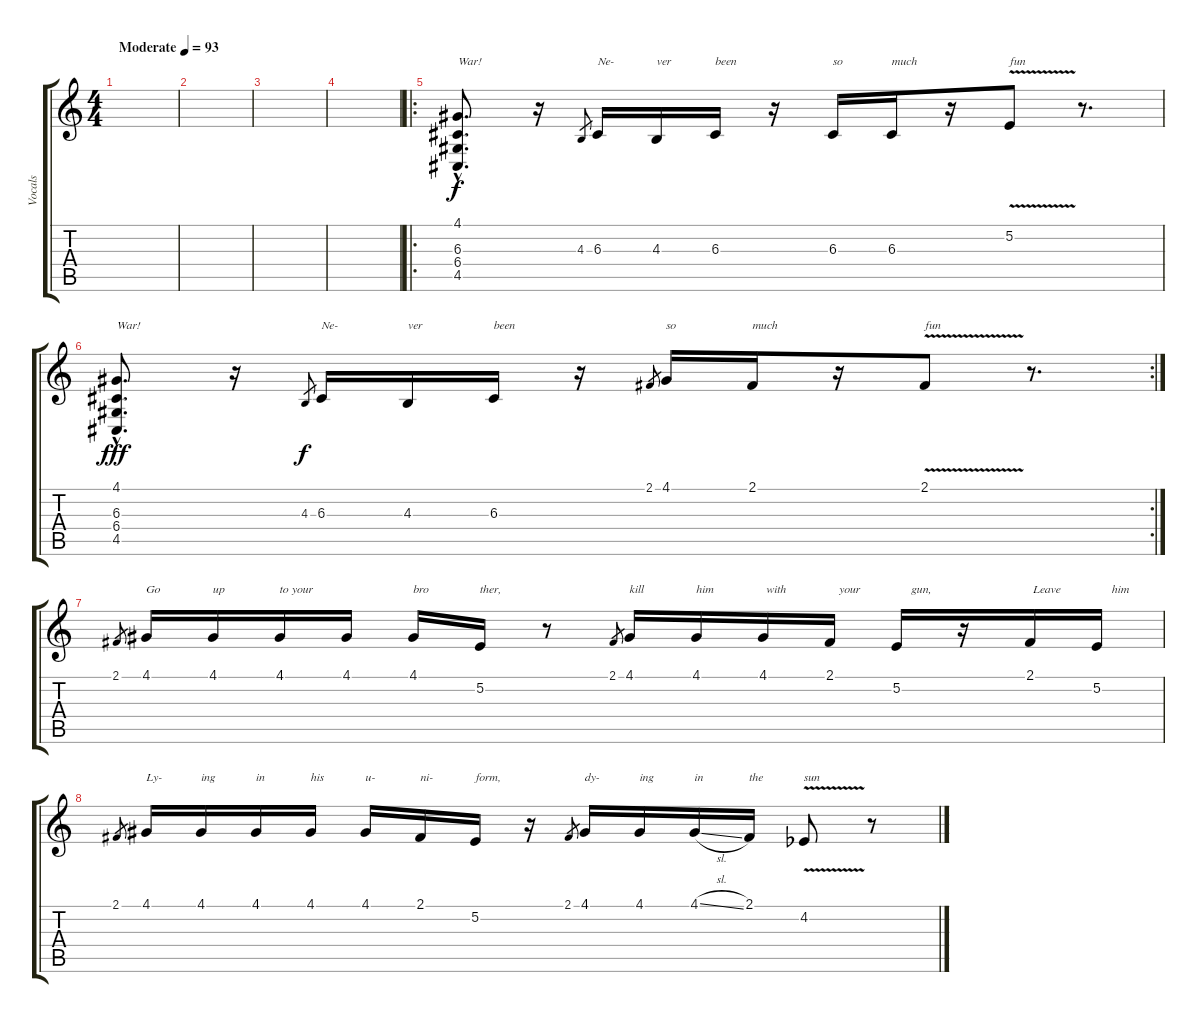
\track ("Vocals" "Vocals") {instrument electricgrandpiano}
\staff {score tabs}
\tuning (E4 B3 G3 D3 A2 E2) {hide}
\ts (4 4)
\tempo (93 "Moderate")
\clef g2
\ks c
|
|
|
|
\ro
(4.1{hac} 6.3{hac} 6.4{hac} 4.5{hac}).8{d txt "War!"} r.16 4.3.8{gr dy f} 6.3.16{txt "Ne-"} 4.3.16{txt "ver"} 6.3.16{txt "been"} r.16 6.3.16{txt "so"} 6.3.16{txt "much"} r.16 5.2{v}.8{txt "fun"} r.8{d} |
\rc 2
(4.1{hac} 6.3{hac} 6.4{hac} 4.5{hac}).8{d txt "War!" dy fff} r.16 4.3.8{gr dy f} 6.3.16{txt "Ne-"} 4.3.16{txt "ver"} 6.3.16{txt "been"} r.16 2.1.8{gr} 4.1.16{txt "so"} 2.1.16{txt "much"} r.16 2.1{v}.8{txt "fun"} r.8{d} |
2.1.8{gr} 4.1.16{txt "Go"} 4.1.16{txt "up"} 4.1.16{txt "to your"} 4.1.16 4.1.16{txt "bro"} 5.2.16{txt "ther,"} r.8 2.1.8{gr} 4.1.16{txt "kill"} 4.1.16{txt "him"} 4.1.16{txt " with"} 2.1.16{txt "   your"} 5.2.16{txt "     gun,"} r.16 2.1.16{txt " Leave "} 5.2.16{txt "     him"} |
2.1.8{gr} 4.1.16{txt "Ly-"} 4.1.16{txt "ing"} 4.1.16{txt "in"} 4.1.16{txt "his"} 4.1.16{txt "u-"} 2.1.16{txt "ni-"} 5.2.16{txt "form,"} r.16 2.1.8{gr} 4.1.16{txt "dy-"} 4.1.16{txt "ing"} 4.1{sl}.16{txt "in"} 2.1.16{txt "the"} 4.2{v acc b}.8{txt "sun"} r.8
